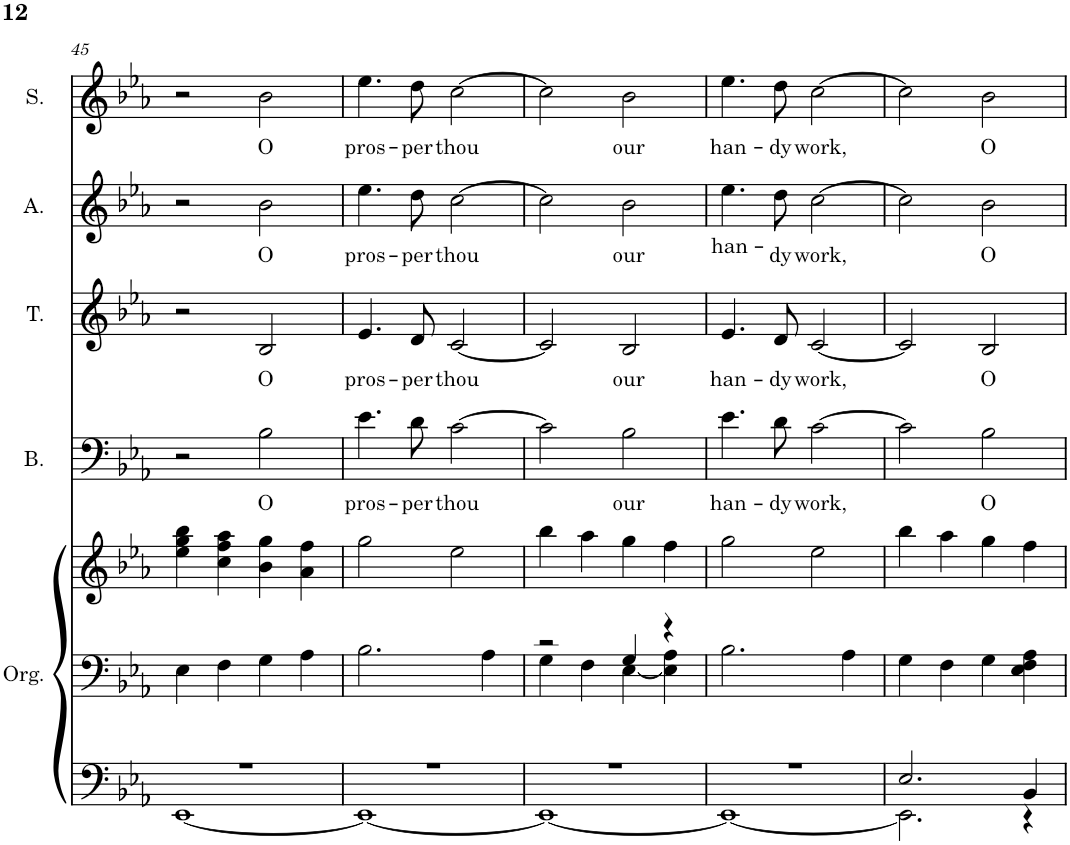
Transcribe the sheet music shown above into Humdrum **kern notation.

**kern	**kern	**kern	**kern	**text	**kern	**text	**kern	**text	**kern	**text
*part7	*part6	*part5	*part4	*part4	*part3	*part3	*part2	*part2	*part1	*part1
*staff7	*staff6	*staff5	*staff4	*staff4	*staff3	*staff3	*staff2	*staff2	*staff1	*staff1
*I"Pipe Organ	*I"Org.	*I"Pipe Organ	*I"B.	*	*I"T.	*	*I"A.	*	*I"S.	*
*I'P Org	*I'Org.	*I'P Org	*I'B.	*	*I'T.	*	*I'A.	*	*I'S.	*
!!LO:PB:g=z
*clefF4	*clefF4	*clefG2	*clefF4	*	*clefG2	*	*clefG2	*	*clefG2	*
*k[b-e-a-]	*k[b-e-a-]	*k[b-e-a-]	*k[b-e-a-]	*	*k[b-e-a-]	*	*k[b-e-a-]	*	*k[b-e-a-]	*
*M4/4	*M4/4	*M4/4	*M4/4	*	*M4/4	*	*M4/4	*	*M4/4	*
=45	=45	=45	=45	=45	=45	=45	=45	=45	=45	=45
*^	*	*	*	*	*	*	*	*	*	*
1r	[1EE-	4E-\	4ee-\ 4gg\ 4bb-\	2r	.	2r	.	2r	.	2r	.
.	.	4F\	4cc\ 4ff\ 4aa-\	.	.	.	.	.	.	.	.
!	!	!	!	!	!LO:LY:b	!	!LO:LY:b	!	!LO:LY:b	!	!LO:LY:b
.	.	4G\	4b-\ 4gg\	2B-\	O	2B-/	O	2b-\	O	2b-\	O
.	.	4A-\	4a-\ 4ff\	.	.	.	.	.	.	.	.
=46	=46	=46	=46	=46	=46	=46	=46	=46	=46	=46	=46
!	!	!	!	!	!LO:LY:b	!	!LO:LY:b	!	!LO:LY:b	!	!LO:LY:b
1r	1EE-_	2.B-\	2gg\	4.e-\	pros-	4.e-/	pros-	4.ee-\	pros-	4.ee-\	pros-
!	!	!	!	!	!LO:LY:b	!	!LO:LY:b	!	!LO:LY:b	!	!LO:LY:b
.	.	.	.	8d\	-per	8d/	-per	8dd\	-per	8dd\	-per
!	!	!	!	!	!LO:LY:b	!	!LO:LY:b	!	!LO:LY:b	!	!LO:LY:b
.	.	.	2ee-\	[2c\	thou	[2c/	thou	[2cc\	thou	[2cc\	thou
.	.	4A-\	.	.	.	.	.	.	.	.	.
=47	=47	=47	=47	=47	=47	=47	=47	=47	=47	=47	=47
*	*	*^	*	*	*	*	*	*	*	*	*
1r	1EE-_	2r	4G\	4bb-\	2c\]	.	2c/]	.	2cc\]	.	2cc\]	.
.	.	.	4F\	4aa-\	.	.	.	.	.	.	.	.
!	!	!	!	!	!	!LO:LY:b	!	!LO:LY:b	!	!LO:LY:b	!	!LO:LY:b
.	.	4G/	[4E-\	4gg\	2B-\	our	2B-/	our	2b-\	our	2b-\	our
.	.	4r	4E-\] 4A-\	4ff\	.	.	.	.	.	.	.	.
=48	=48	=48	=48	=48	=48	=48	=48	=48	=48	=48	=48	=48
!	!	!	!	!	!	!LO:LY:b	!	!LO:LY:b	!	!LO:LY:b	!	!LO:LY:b
*	*	*v	*v	*	*	*	*	*	*	*	*	*
1r	1EE-_	2.B-\	2gg\	4.e-\	han-	4.e-/	han-	4.ee-\	han-	4.ee-\	han-
!	!	!	!	!	!LO:LY:b	!	!LO:LY:b	!	!LO:LY:b	!	!LO:LY:b
.	.	.	.	8d\	-dy	8d/	-dy	8dd\	-dy	8dd\	-dy
!	!	!	!	!	!LO:LY:b	!	!LO:LY:b	!	!LO:LY:b	!	!LO:LY:b
.	.	.	2ee-\	[2c\	work,	[2c/	work,	[2cc\	work,	[2cc\	work,
.	.	4A-\	.	.	.	.	.	.	.	.	.
=49	=49	=49	=49	=49	=49	=49	=49	=49	=49	=49	=49
2.E-/	2.EE-\]	4G\	4bb-\	2c\]	.	2c/]	.	2cc\]	.	2cc\]	.
.	.	4F\	4aa-\	.	.	.	.	.	.	.	.
!	!	!	!	!	!LO:LY:b	!	!LO:LY:b	!	!LO:LY:b	!	!LO:LY:b
.	.	4G\	4gg\	2B-\	O	2B-/	O	2b-\	O	2b-\	O
4BB-/	4r	4E-\ 4F\ 4A-\	4ff\	.	.	.	.	.	.	.	.
*v	*v	*	*	*	*	*	*	*	*	*	*
=	=	=	=	=	=	=	=	=	=	=
*-	*-	*-	*-	*-	*-	*-	*-	*-	*-	*-
